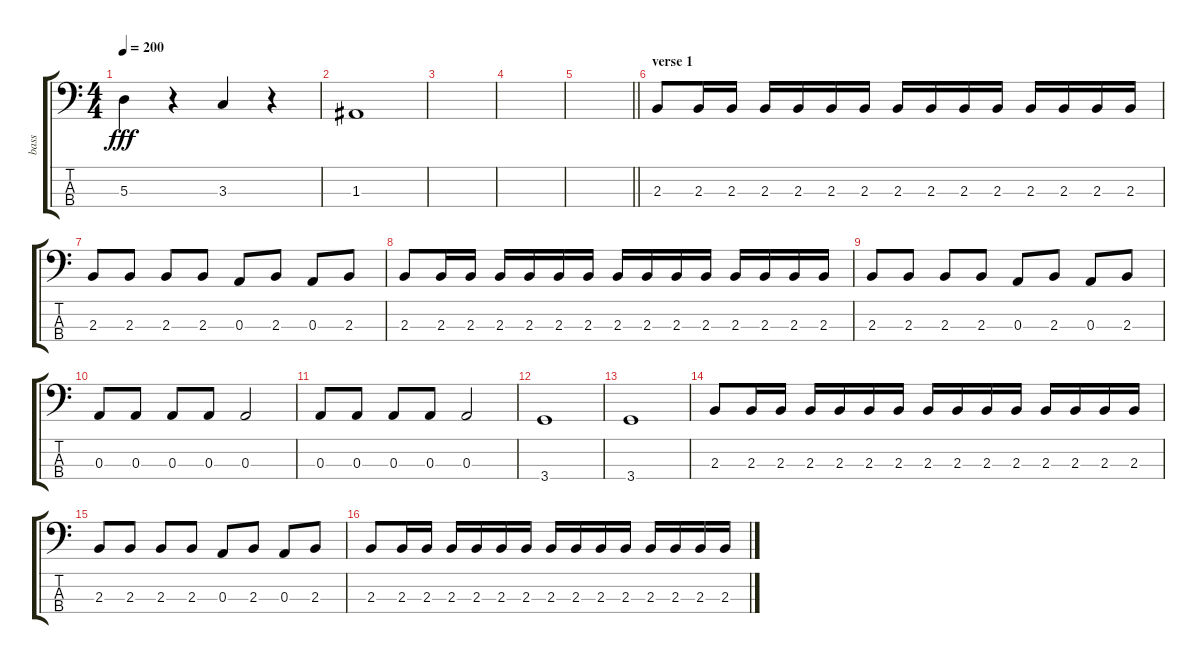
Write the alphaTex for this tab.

\track ("bass" "bass") {instrument electricbassfinger}
\staff {score tabs}
\tuning (G2 D2 A1 E1) {hide}
\ts (4 4)
\tempo 200
\clef f4
\ks c
5.3.4{dy fff} r.4 3.3.4 r.4 |
1.3.1 |
|
|
\barLineRight lightlight
|
\section ("" "verse 1")
2.3.8 2.3.16 2.3.16 2.3.16 2.3.16 2.3.16 2.3.16 2.3.16 2.3.16 2.3.16 2.3.16 2.3.16 2.3.16 2.3.16 2.3.16 |
2.3.8 2.3.8 2.3.8 2.3.8 0.3.8 2.3.8 0.3.8 2.3.8 |
2.3.8 2.3.16 2.3.16 2.3.16 2.3.16 2.3.16 2.3.16 2.3.16 2.3.16 2.3.16 2.3.16 2.3.16 2.3.16 2.3.16 2.3.16 |
2.3.8 2.3.8 2.3.8 2.3.8 0.3.8 2.3.8 0.3.8 2.3.8 |
0.3.8 0.3.8 0.3.8 0.3.8 0.3.2 |
0.3.8 0.3.8 0.3.8 0.3.8 0.3.2 |
3.4.1 |
3.4.1 |
2.3.8 2.3.16 2.3.16 2.3.16 2.3.16 2.3.16 2.3.16 2.3.16 2.3.16 2.3.16 2.3.16 2.3.16 2.3.16 2.3.16 2.3.16 |
2.3.8 2.3.8 2.3.8 2.3.8 0.3.8 2.3.8 0.3.8 2.3.8 |
2.3.8 2.3.16 2.3.16 2.3.16 2.3.16 2.3.16 2.3.16 2.3.16 2.3.16 2.3.16 2.3.16 2.3.16 2.3.16 2.3.16 2.3.16
